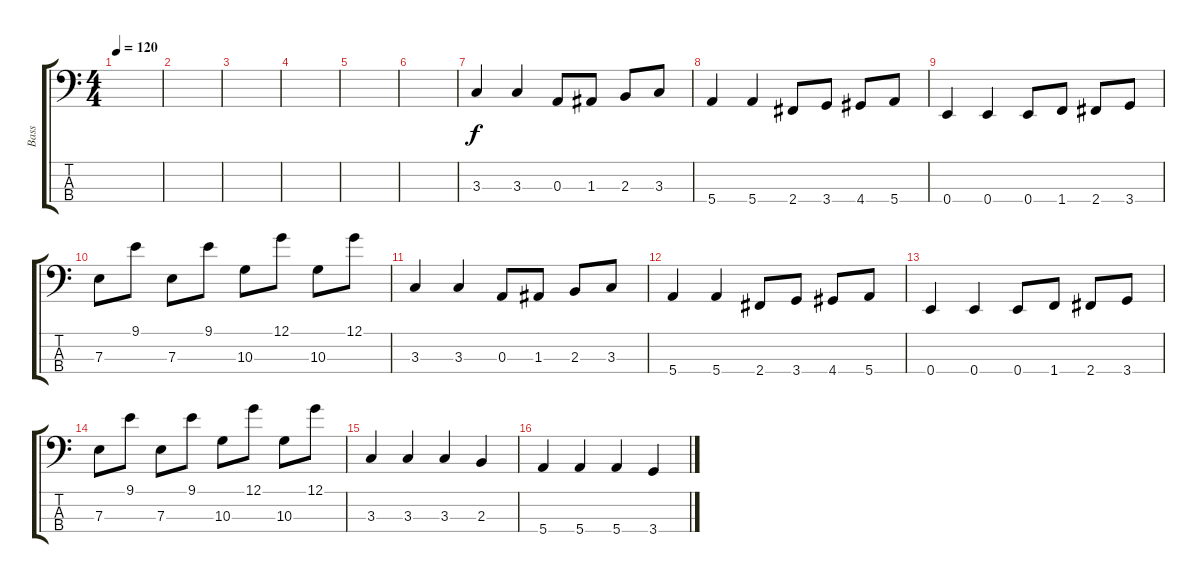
\track ("Bass" "Bass") {instrument electricbassfinger}
\staff {score tabs}
\tuning (G2 D2 A1 E1) {hide}
\ts (4 4)
\tempo 120
\clef f4
\ks c
|
|
|
|
|
|
3.3.4 3.3.4 0.3.8 1.3.8 2.3.8 3.3.8 |
5.4.4 5.4.4 2.4.8 3.4.8 4.4.8 5.4.8 |
0.4.4 0.4.4 0.4.8 1.4.8 2.4.8 3.4.8 |
7.3.8 9.1.8 7.3.8 9.1.8 10.3.8 12.1.8 10.3.8 12.1.8 |
3.3.4 3.3.4 0.3.8 1.3.8 2.3.8 3.3.8 |
5.4.4 5.4.4 2.4.8 3.4.8 4.4.8 5.4.8 |
0.4.4 0.4.4 0.4.8 1.4.8 2.4.8 3.4.8 |
7.3.8 9.1.8 7.3.8 9.1.8 10.3.8 12.1.8 10.3.8 12.1.8 |
3.3.4 3.3.4 3.3.4 2.3.4 |
5.4.4 5.4.4 5.4.4 3.4.4
